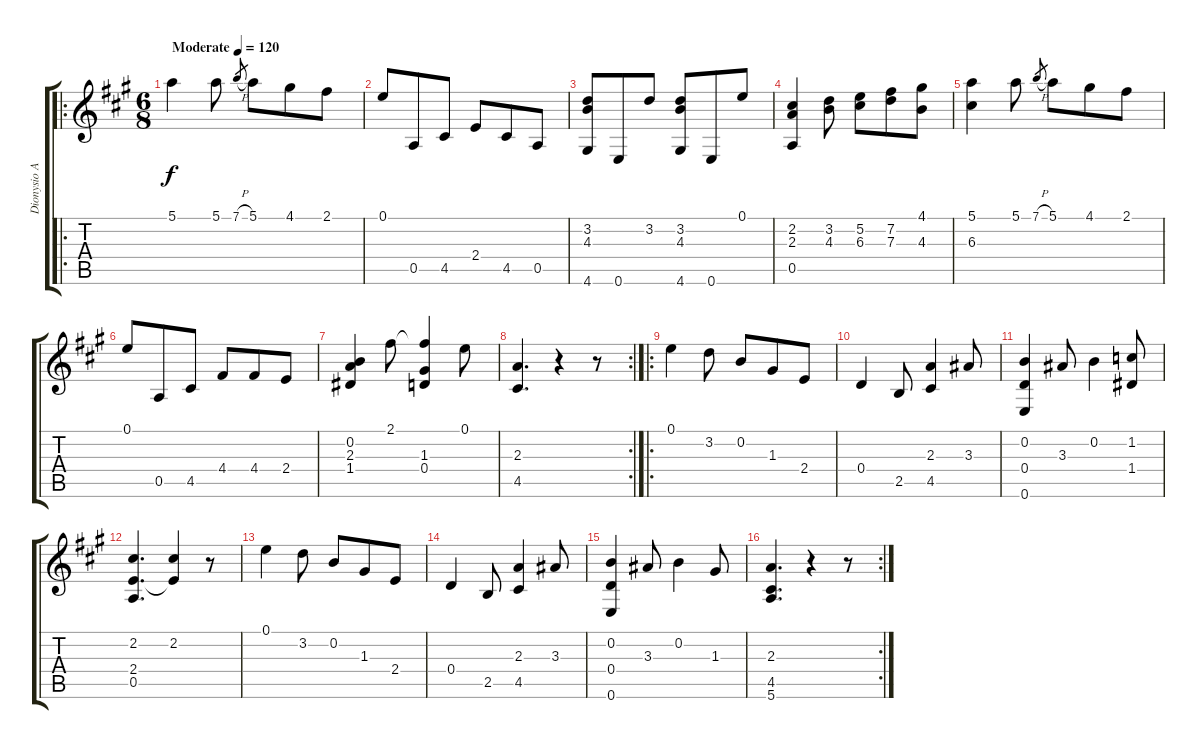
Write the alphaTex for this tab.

\track ("Dionysio Aguado" "Dionysio A") {instrument acousticguitarnylon}
\staff {score tabs}
\tuning (E4 B3 G3 D3 A2 E2) {hide}
\ro
\ts (6 8)
\tempo (120 "Moderate")
\clef g2
\ks a
5.1.4{dy f instrument acousticguitarnylon} 5.1.8 7.1{h}.8{gr} 5.1.8 4.1.8 2.1.8 |
0.1.8 0.5.8 4.5.8 2.4.8 4.5.8 0.5.8 |
(3.2 4.3 4.6).8 0.6.8 3.2.8 (3.2 4.3 4.6).8 0.6.8 0.1.8 |
(2.2 2.3 0.5).4 (3.2 4.3).8 (5.2 6.3).8 (7.2 7.3).8 (4.1 4.3).8 |
(5.1 6.3).4 5.1.8 7.1{h}.8{gr} 5.1.8 4.1.8 2.1.8 |
0.1.8 0.5.8 4.5.8 4.4.8 4.4.8 2.4.8 |
(0.2 2.3 1.4).4 2.1.8 (2.1{t} 1.3 0.4).4 0.1.8 |
\rc 2
(2.3 4.5).4{d} r.4 r.8 |
\ro
0.1.4 3.2.8 0.2.8 1.3.8 2.4.8 |
0.4.4 2.5.8 (2.3 4.5).4 3.3.8 |
(0.2 0.4 0.6).4 3.3.8 0.2.4 (1.2 1.4).8 |
(2.2 2.4 0.5).4{d} (2.2 2.4{t}).4 r.8 |
0.1.4 3.2.8 0.2.8 1.3.8 2.4.8 |
0.4.4 2.5.8 (2.3 4.5).4 3.3.8 |
(0.2 0.4 0.6).4 3.3.8 0.2.4 1.3.8 |
\rc 2
(2.3 4.5 5.6).4{d} r.4 r.8
